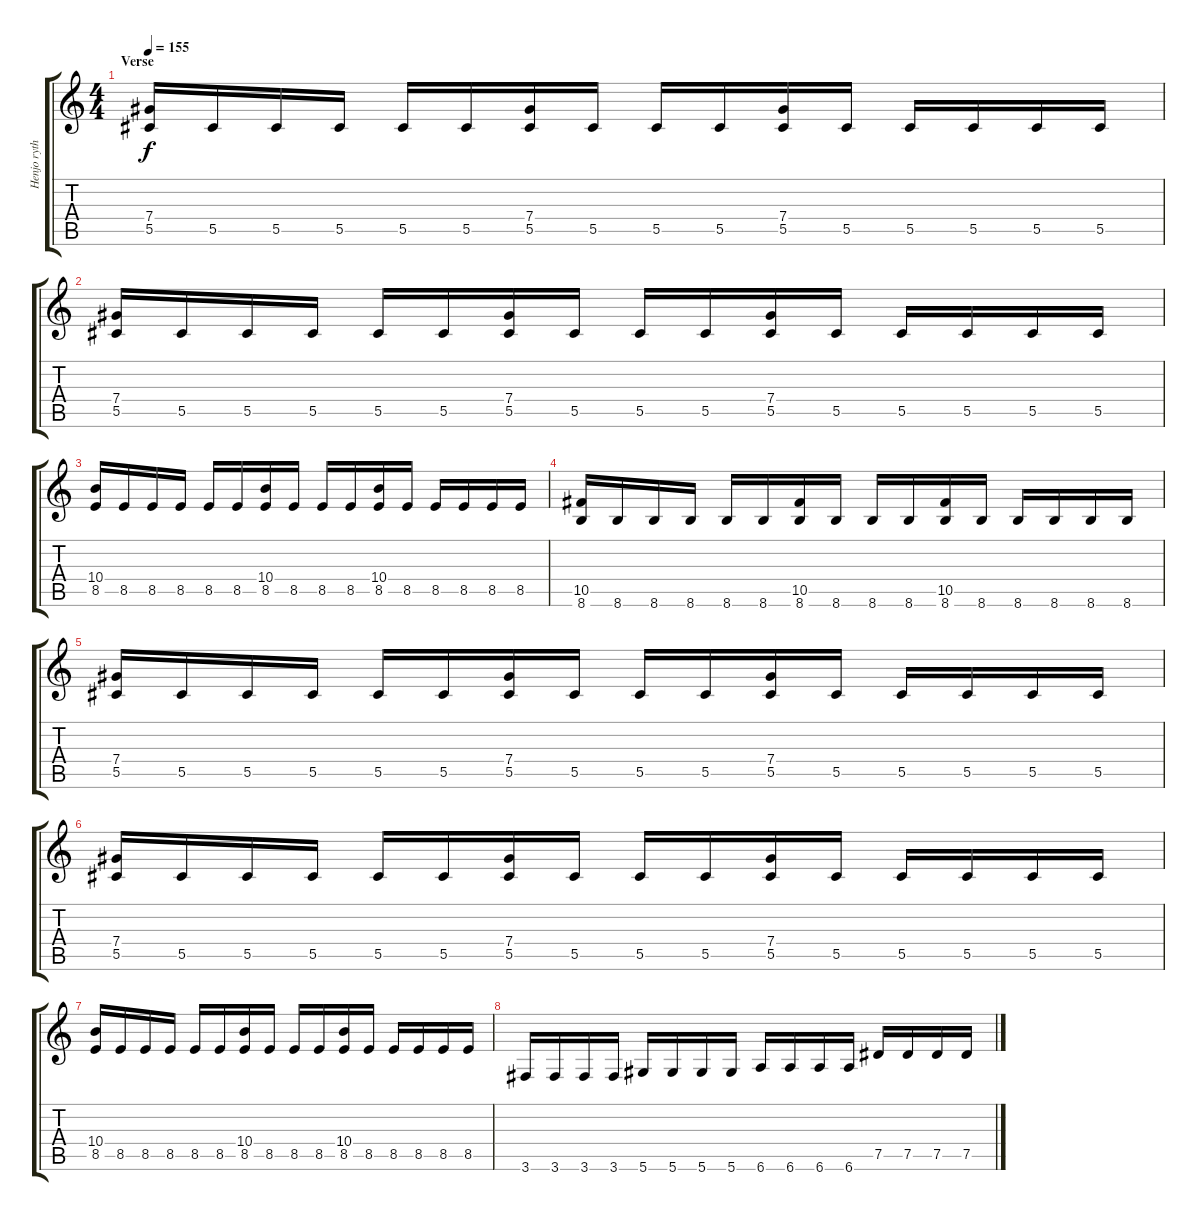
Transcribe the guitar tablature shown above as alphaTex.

\track ("Henjo rythm" "Henjo ryth") {instrument distortionguitar}
\staff {score tabs}
\tuning (Eb4 Bb3 Gb3 Db3 Ab2 Eb2) {hide}
\ts (4 4)
\section ("" "Verse")
\tempo 155
\clef g2
\ks c
(7.4 5.5).16{dy f} 5.5.16 5.5.16 5.5.16 5.5.16 5.5.16 (7.4 5.5).16 5.5.16 5.5.16 5.5.16 (7.4 5.5).16 5.5.16 5.5.16 5.5.16 5.5.16 5.5.16 |
(7.4 5.5).16 5.5.16 5.5.16 5.5.16 5.5.16 5.5.16 (7.4 5.5).16 5.5.16 5.5.16 5.5.16 (7.4 5.5).16 5.5.16 5.5.16 5.5.16 5.5.16 5.5.16 |
(10.4 8.5).16 8.5.16 8.5.16 8.5.16 8.5.16 8.5.16 (10.4 8.5).16 8.5.16 8.5.16 8.5.16 (10.4 8.5).16 8.5.16 8.5.16 8.5.16 8.5.16 8.5.16 |
(10.5 8.6).16 8.6.16 8.6.16 8.6.16 8.6.16 8.6.16 (10.5 8.6).16 8.6.16 8.6.16 8.6.16 (10.5 8.6).16 8.6.16 8.6.16 8.6.16 8.6.16 8.6.16 |
(7.4 5.5).16 5.5.16 5.5.16 5.5.16 5.5.16 5.5.16 (7.4 5.5).16 5.5.16 5.5.16 5.5.16 (7.4 5.5).16 5.5.16 5.5.16 5.5.16 5.5.16 5.5.16 |
(7.4 5.5).16 5.5.16 5.5.16 5.5.16 5.5.16 5.5.16 (7.4 5.5).16 5.5.16 5.5.16 5.5.16 (7.4 5.5).16 5.5.16 5.5.16 5.5.16 5.5.16 5.5.16 |
(10.4 8.5).16 8.5.16 8.5.16 8.5.16 8.5.16 8.5.16 (10.4 8.5).16 8.5.16 8.5.16 8.5.16 (10.4 8.5).16 8.5.16 8.5.16 8.5.16 8.5.16 8.5.16 |
3.6.16 3.6.16 3.6.16 3.6.16 5.6.16 5.6.16 5.6.16 5.6.16 6.6.16 6.6.16 6.6.16 6.6.16 7.5.16 7.5.16 7.5.16 7.5.16
